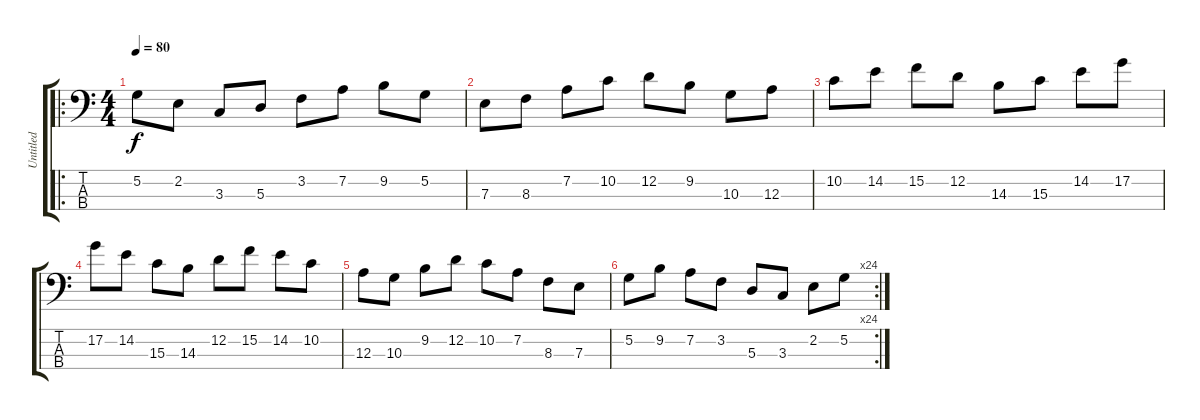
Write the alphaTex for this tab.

\track ("Untitled" "Untitled") {instrument electricbassfinger}
\staff {score tabs}
\tuning (G2 D2 A1 E1) {hide}
\ro
\ts (4 4)
\tempo 80
\clef f4
\ks c
5.2.8{dy f instrument electricbassfinger} 2.2.8 3.3.8 5.3.8 3.2.8 7.2.8 9.2.8 5.2.8 |
7.3.8 8.3.8 7.2.8 10.2.8 12.2.8 9.2.8 10.3.8 12.3.8 |
10.2.8 14.2.8 15.2.8 12.2.8 14.3.8 15.3.8 14.2.8 17.2.8 |
17.2.8 14.2.8 15.3.8 14.3.8 12.2.8 15.2.8 14.2.8 10.2.8 |
12.3.8 10.3.8 9.2.8 12.2.8 10.2.8 7.2.8 8.3.8 7.3.8 |
\rc 24
5.2.8 9.2.8 7.2.8 3.2.8 5.3.8 3.3.8 2.2.8 5.2.8
